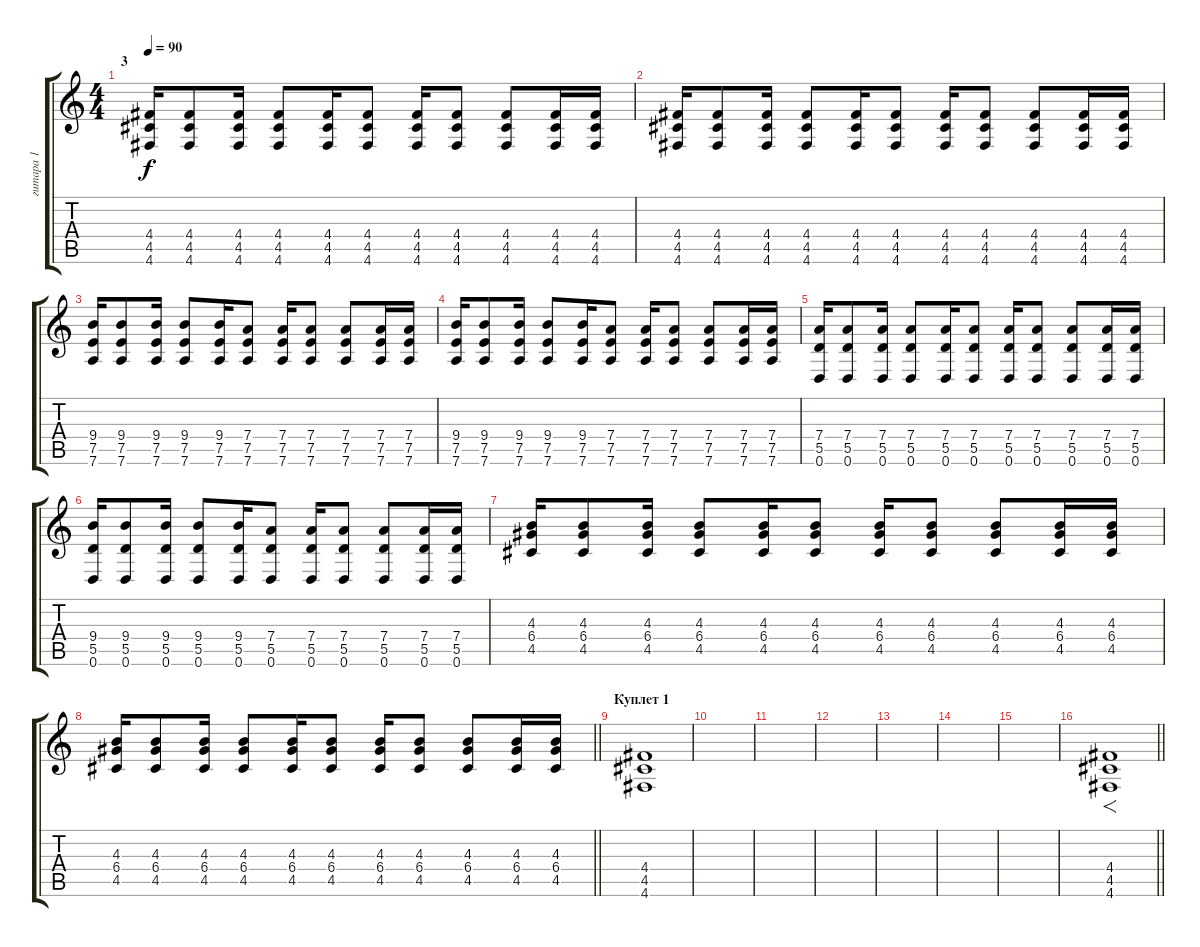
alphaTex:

\track ("гитара 1" "гитара 1") {instrument distortionguitar}
\staff {score tabs}
\tuning (E4 B3 G3 D3 A2 D2) {hide}
\ts (4 4)
\section ("" "3")
\tempo 90
\clef g2
\ks c
(4.4 4.5 4.6).16{dy f volume 16} (4.4 4.5 4.6).8 (4.4 4.5 4.6).16 (4.4 4.5 4.6).8 (4.4 4.5 4.6).16 (4.4 4.5 4.6).8 (4.4 4.5 4.6).16 (4.4 4.5 4.6).8 (4.4 4.5 4.6).8 (4.4 4.5 4.6).16 (4.4 4.5 4.6).16 |
(4.4 4.5 4.6).16 (4.4 4.5 4.6).8 (4.4 4.5 4.6).16 (4.4 4.5 4.6).8 (4.4 4.5 4.6).16 (4.4 4.5 4.6).8 (4.4 4.5 4.6).16 (4.4 4.5 4.6).8 (4.4 4.5 4.6).8 (4.4 4.5 4.6).16 (4.4 4.5 4.6).16 |
(9.4 7.5 7.6).16 (9.4 7.5 7.6).8 (9.4 7.5 7.6).16 (9.4 7.5 7.6).8 (9.4 7.5 7.6).16 (7.4 7.5 7.6).8 (7.4 7.5 7.6).16 (7.4 7.5 7.6).8 (7.4 7.5 7.6).8 (7.4 7.5 7.6).16 (7.4 7.5 7.6).16 |
(9.4 7.5 7.6).16 (9.4 7.5 7.6).8 (9.4 7.5 7.6).16 (9.4 7.5 7.6).8 (9.4 7.5 7.6).16 (7.4 7.5 7.6).8 (7.4 7.5 7.6).16 (7.4 7.5 7.6).8 (7.4 7.5 7.6).8 (7.4 7.5 7.6).16 (7.4 7.5 7.6).16 |
(7.4 5.5 0.6).16 (7.4 5.5 0.6).8 (7.4 5.5 0.6).16 (7.4 5.5 0.6).8 (7.4 5.5 0.6).16 (7.4 5.5 0.6).8 (7.4 5.5 0.6).16 (7.4 5.5 0.6).8 (7.4 5.5 0.6).8 (7.4 5.5 0.6).16 (7.4 5.5 0.6).16 |
(9.4 5.5 0.6).16 (9.4 5.5 0.6).8 (9.4 5.5 0.6).16 (9.4 5.5 0.6).8 (9.4 5.5 0.6).16 (7.4 5.5 0.6).8 (7.4 5.5 0.6).16 (7.4 5.5 0.6).8 (7.4 5.5 0.6).8 (7.4 5.5 0.6).16 (7.4 5.5 0.6).16 |
(4.3 6.4 4.5).16 (4.3 6.4 4.5).8 (4.3 6.4 4.5).16 (4.3 6.4 4.5).8 (4.3 6.4 4.5).16 (4.3 6.4 4.5).8 (4.3 6.4 4.5).16 (4.3 6.4 4.5).8 (4.3 6.4 4.5).8 (4.3 6.4 4.5).16 (4.3 6.4 4.5).16 |
\barLineRight lightlight
(4.3 6.4 4.5).16{volume 5} (4.3 6.4 4.5).8 (4.3 6.4 4.5).16 (4.3 6.4 4.5).8 (4.3 6.4 4.5).16 (4.3 6.4 4.5).8 (4.3 6.4 4.5).16 (4.3 6.4 4.5).8 (4.3 6.4 4.5).8 (4.3 6.4 4.5).16 (4.3 6.4 4.5).16 |
\section ("" "Куплет 1")
(4.4 4.5 4.6).1 |
|
|
|
|
|
|
\barLineRight lightlight
(4.4 4.5 4.6).1{f}
